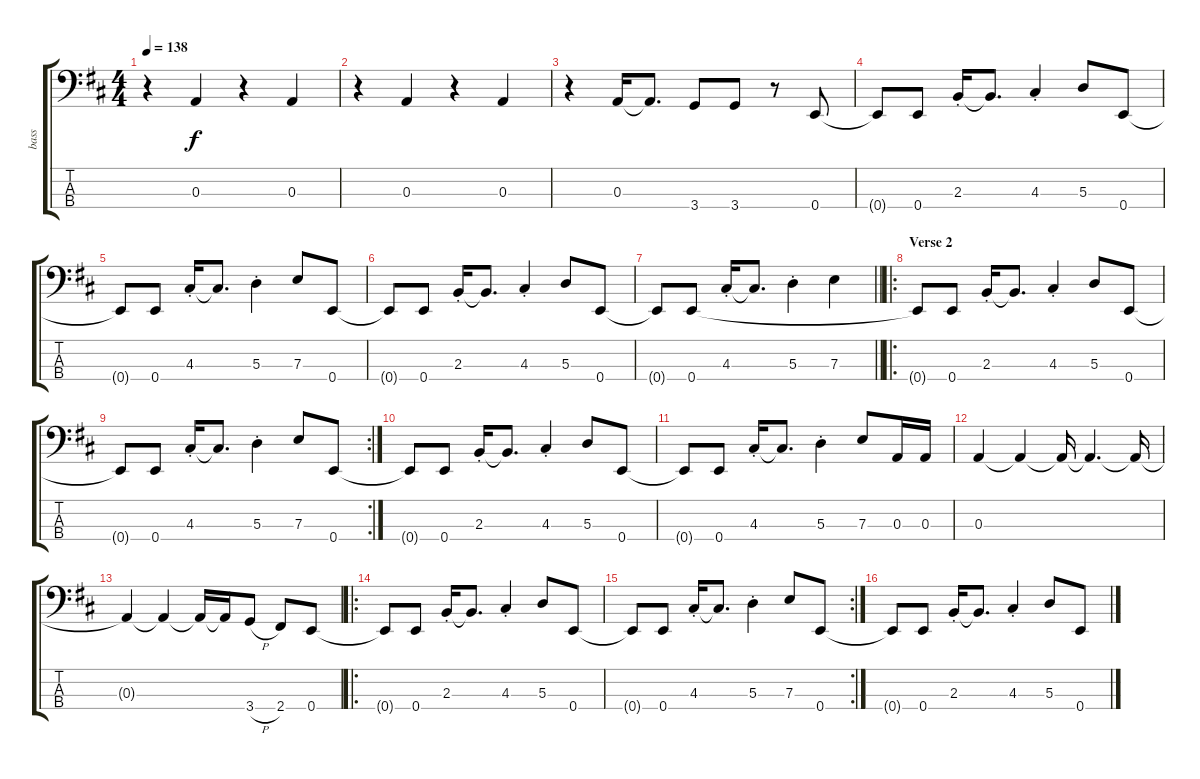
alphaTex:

\track ("bass" "bass") {instrument electricbassfinger}
\staff {score tabs}
\tuning (G2 D2 A1 E1) {hide}
\ts (4 4)
\tempo 138
\clef f4
\ks d
r.4{dy f} 0.3.4 r.4 0.3.4 |
r.4 0.3.4 r.4 0.3.4 |
r.4 0.3.16 0.3{t}.8{d} 3.4.8 3.4.8 r.8 0.4.8 |
0.4{t}.8 0.4.8 2.3{st}.16 2.3{t}.8{d} 4.3{st}.4 5.3.8 0.4.8 |
0.4{t}.8 0.4.8 4.3{st}.16 4.3{t}.8{d} 5.3{st}.4 7.3.8 0.4.8 |
0.4{t}.8 0.4.8 2.3{st}.16 2.3{t}.8{d} 4.3{st}.4 5.3.8 0.4.8 |
\barLineRight lightlight
0.4{t}.8 0.4.8 4.3{st}.16 4.3{t}.8{d} 5.3{st}.4 7.3.4 |
\ro
\section ("" "Verse 2")
0.4{t}.8 0.4.8 2.3{st}.16 2.3{t}.8{d} 4.3{st}.4 5.3.8 0.4.8 |
\rc 2
0.4{t}.8 0.4.8 4.3{st}.16 4.3{t}.8{d} 5.3{st}.4 7.3.8 0.4.8 |
0.4{t}.8 0.4.8 2.3{st}.16 2.3{t}.8{d} 4.3{st}.4 5.3.8 0.4.8 |
0.4{t}.8 0.4.8 4.3{st}.16 4.3{t}.8{d} 5.3{st}.4 7.3.8 0.3.16 0.3.16 |
0.3.4 0.3{t}.4 0.3{t}.16 0.3{t}.4{d} 0.3{t}.16 |
0.3{t}.4 0.3{t}.4 0.3{t}.16 0.3{t}.16 3.4{h}.8 2.4.8 0.4.8 |
\ro
0.4{t}.8 0.4.8 2.3{st}.16 2.3{t}.8{d} 4.3{st}.4 5.3.8 0.4.8 |
\rc 2
0.4{t}.8 0.4.8 4.3{st}.16 4.3{t}.8{d} 5.3{st}.4 7.3.8 0.4.8 |
0.4{t}.8 0.4.8 2.3{st}.16 2.3{t}.8{d} 4.3{st}.4 5.3.8 0.4.8
